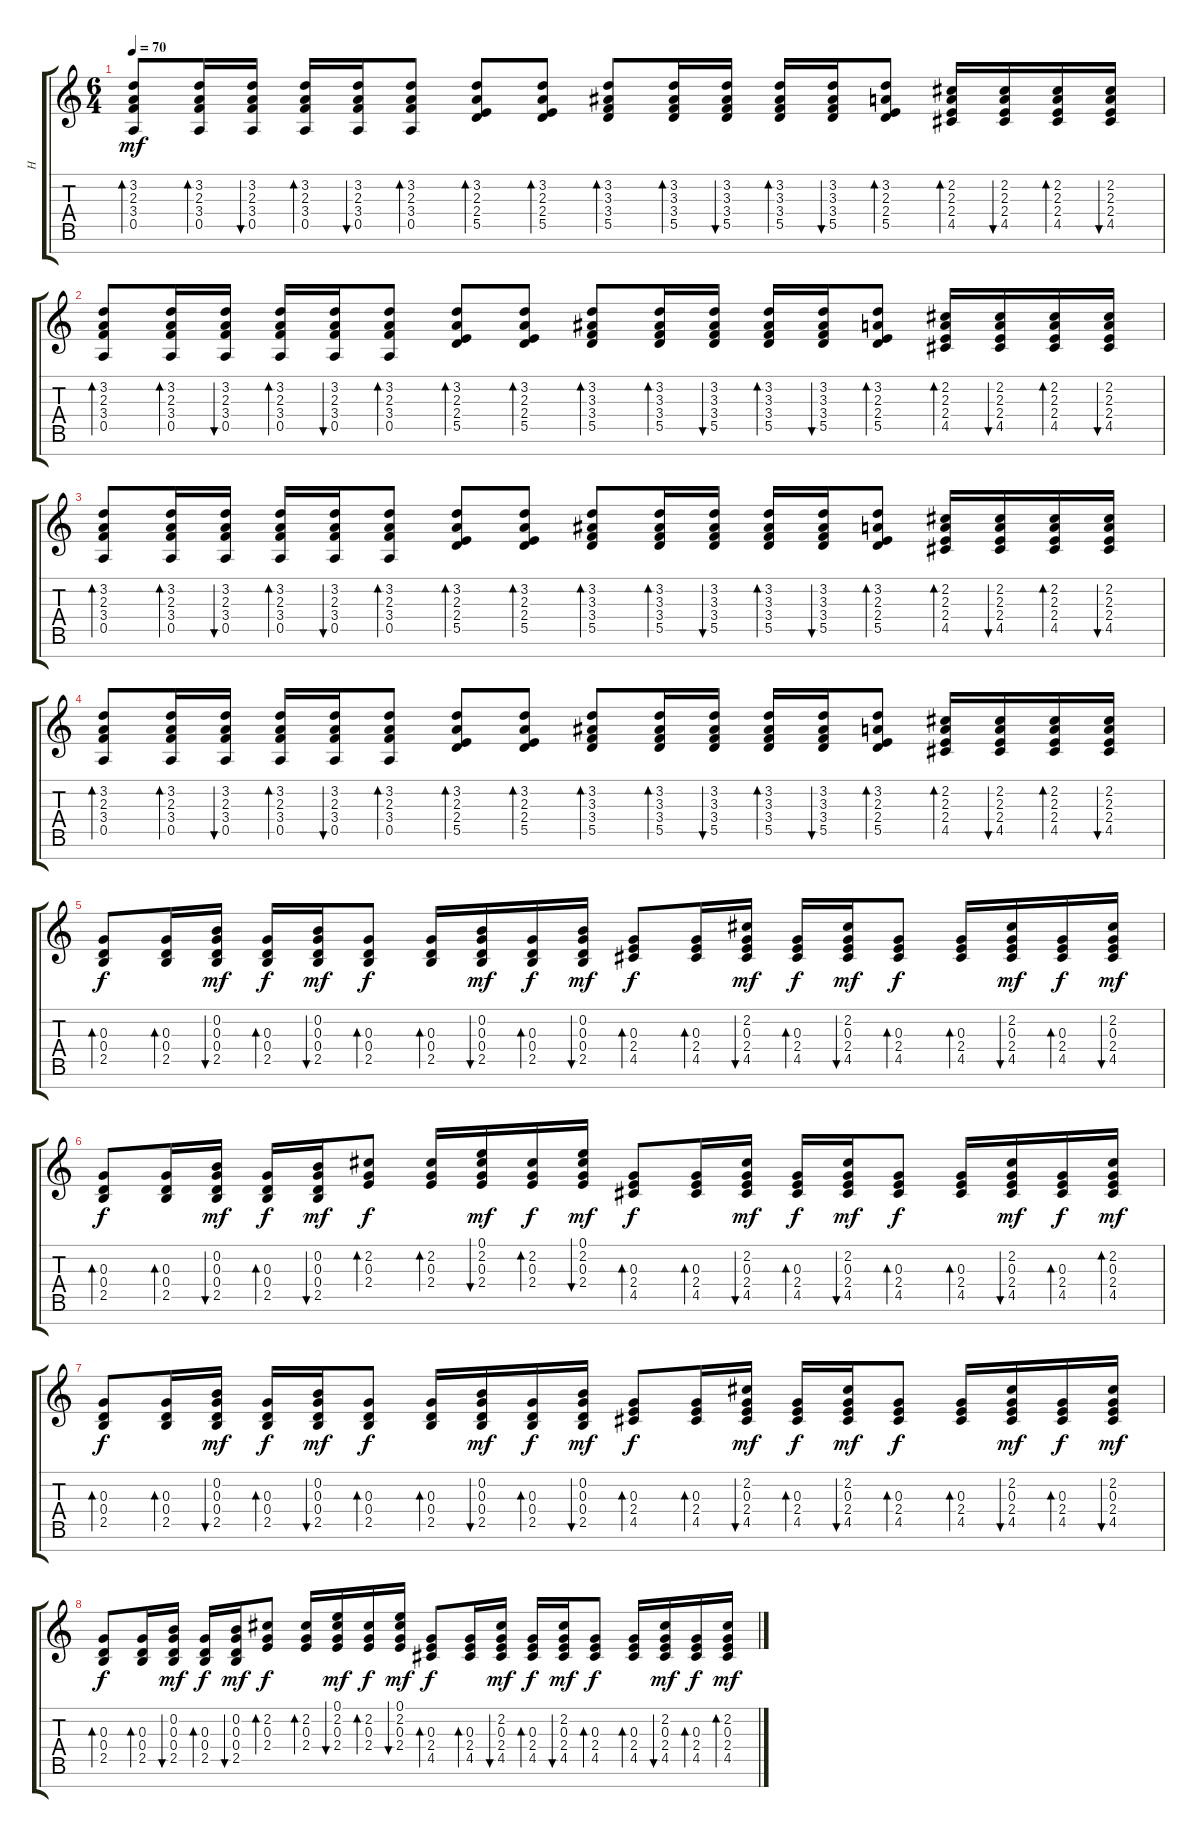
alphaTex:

\track ("H" "H") {instrument distortionguitar}
\staff {score tabs}
\tuning (E4 B3 G3 D3 A2 E2 B1) {hide}
\ts (6 4)
\tempo 70
\clef g2
\ks c
(3.2 2.3 3.4 0.5).8{bd 60 dy mf} (3.2 2.3 3.4 0.5).16{bd 60} (3.2 2.3 3.4 0.5).16{bu 60} (3.2 2.3 3.4 0.5).16{bd 60} (3.2 2.3 3.4 0.5).16{bu 60} (3.2 2.3 3.4 0.5).8{bd 60} (3.2 2.3 2.4 5.5).8{bd 60} (3.2 2.3 2.4 5.5).8{bd 60} (3.2 3.3 3.4 5.5).8{bd 60} (3.2 3.3 3.4 5.5).16{bd 60} (3.2 3.3 3.4 5.5).16{bu 60} (3.2 3.3 3.4 5.5).16{bd 60} (3.2 3.3 3.4 5.5).16{bu 60} (3.2 2.3 2.4 5.5).8{bd 60} (2.2 2.3 2.4 4.5).16{bd 60} (2.2 2.3 2.4 4.5).16{bu 60} (2.2 2.3 2.4 4.5).16{bd 60} (2.2 2.3 2.4 4.5).16{bu 60} |
(3.2 2.3 3.4 0.5).8{bd 60} (3.2 2.3 3.4 0.5).16{bd 60} (3.2 2.3 3.4 0.5).16{bu 60} (3.2 2.3 3.4 0.5).16{bd 60} (3.2 2.3 3.4 0.5).16{bu 60} (3.2 2.3 3.4 0.5).8{bd 60} (3.2 2.3 2.4 5.5).8{bd 60} (3.2 2.3 2.4 5.5).8{bd 60} (3.2 3.3 3.4 5.5).8{bd 60} (3.2 3.3 3.4 5.5).16{bd 60} (3.2 3.3 3.4 5.5).16{bu 60} (3.2 3.3 3.4 5.5).16{bd 60} (3.2 3.3 3.4 5.5).16{bu 60} (3.2 2.3 2.4 5.5).8{bd 60} (2.2 2.3 2.4 4.5).16{bd 60} (2.2 2.3 2.4 4.5).16{bu 60} (2.2 2.3 2.4 4.5).16{bd 60} (2.2 2.3 2.4 4.5).16{bu 60} |
(3.2 2.3 3.4 0.5).8{bd 60} (3.2 2.3 3.4 0.5).16{bd 60} (3.2 2.3 3.4 0.5).16{bu 60} (3.2 2.3 3.4 0.5).16{bd 60} (3.2 2.3 3.4 0.5).16{bu 60} (3.2 2.3 3.4 0.5).8{bd 60} (3.2 2.3 2.4 5.5).8{bd 60} (3.2 2.3 2.4 5.5).8{bd 60} (3.2 3.3 3.4 5.5).8{bd 60} (3.2 3.3 3.4 5.5).16{bd 60} (3.2 3.3 3.4 5.5).16{bu 60} (3.2 3.3 3.4 5.5).16{bd 60} (3.2 3.3 3.4 5.5).16{bu 60} (3.2 2.3 2.4 5.5).8{bd 60} (2.2 2.3 2.4 4.5).16{bd 60} (2.2 2.3 2.4 4.5).16{bu 60} (2.2 2.3 2.4 4.5).16{bd 60} (2.2 2.3 2.4 4.5).16{bu 60} |
(3.2 2.3 3.4 0.5).8{bd 60} (3.2 2.3 3.4 0.5).16{bd 60} (3.2 2.3 3.4 0.5).16{bu 60} (3.2 2.3 3.4 0.5).16{bd 60} (3.2 2.3 3.4 0.5).16{bu 60} (3.2 2.3 3.4 0.5).8{bd 60} (3.2 2.3 2.4 5.5).8{bd 60} (3.2 2.3 2.4 5.5).8{bd 60} (3.2 3.3 3.4 5.5).8{bd 60} (3.2 3.3 3.4 5.5).16{bd 60} (3.2 3.3 3.4 5.5).16{bu 60} (3.2 3.3 3.4 5.5).16{bd 60} (3.2 3.3 3.4 5.5).16{bu 60} (3.2 2.3 2.4 5.5).8{bd 60} (2.2 2.3 2.4 4.5).16{bd 60} (2.2 2.3 2.4 4.5).16{bu 60} (2.2 2.3 2.4 4.5).16{bd 60} (2.2 2.3 2.4 4.5).16{bu 60} |
\section ("" " ")
(0.3 0.4 2.5).8{bd 60 dy f} (0.3 0.4 2.5).16{bd 60} (0.2 0.3 0.4 2.5).16{bu 60 dy mf} (0.3 0.4 2.5).16{bd 60 dy f} (0.2 0.3 0.4 2.5).16{bu 60 dy mf} (0.3 0.4 2.5).8{bd 60 dy f} (0.3 0.4 2.5).16{bd 60} (0.2 0.3 0.4 2.5).16{bu 60 dy mf} (0.3 0.4 2.5).16{bd 60 dy f} (0.2 0.3 0.4 2.5).16{bu 60 dy mf} (0.3 2.4 4.5).8{bd 60 dy f} (0.3 2.4 4.5).16{bd 60} (2.2 0.3 2.4 4.5).16{bu 60 dy mf} (0.3 2.4 4.5).16{bd 60 dy f} (2.2 0.3 2.4 4.5).16{bu 60 dy mf} (0.3 2.4 4.5).8{bd 60 dy f} (0.3 2.4 4.5).16{bd 60} (2.2 0.3 2.4 4.5).16{bu 60 dy mf} (0.3 2.4 4.5).16{bd 60 dy f} (2.2 0.3 2.4 4.5).16{bu 60 dy mf} |
(0.3 0.4 2.5).8{bd 60 dy f} (0.3 0.4 2.5).16{bd 60} (0.2 0.3 0.4 2.5).16{bu 60 dy mf} (0.3 0.4 2.5).16{bd 60 dy f} (0.2 0.3 0.4 2.5).16{bu 60 dy mf} (2.2 0.3 2.4).8{bd 60 dy f} (2.2 0.3 2.4).16{bd 60} (0.1 2.2 0.3 2.4).16{bu 60 dy mf} (2.2 0.3 2.4).16{bd 60 dy f} (0.1 2.2 0.3 2.4).16{bu 60 dy mf} (0.3 2.4 4.5).8{bd 60 dy f} (0.3 2.4 4.5).16{bd 60} (2.2 0.3 2.4 4.5).16{bu 60 dy mf} (0.3 2.4 4.5).16{bd 60 dy f} (2.2 0.3 2.4 4.5).16{bu 60 dy mf} (0.3 2.4 4.5).8{bd 60 dy f} (0.3 2.4 4.5).16{bd 60} (2.2 0.3 2.4 4.5).16{bu 60 dy mf} (0.3 2.4 4.5).16{bd 60 dy f} (2.2 0.3 2.4 4.5).16{bd 60 dy mf} |
(0.3 0.4 2.5).8{bd 60 dy f} (0.3 0.4 2.5).16{bd 60} (0.2 0.3 0.4 2.5).16{bu 60 dy mf} (0.3 0.4 2.5).16{bd 60 dy f} (0.2 0.3 0.4 2.5).16{bu 60 dy mf} (0.3 0.4 2.5).8{bd 60 dy f} (0.3 0.4 2.5).16{bd 60} (0.2 0.3 0.4 2.5).16{bu 60 dy mf} (0.3 0.4 2.5).16{bd 60 dy f} (0.2 0.3 0.4 2.5).16{bu 60 dy mf} (0.3 2.4 4.5).8{bd 60 dy f} (0.3 2.4 4.5).16{bd 60} (2.2 0.3 2.4 4.5).16{bu 60 dy mf} (0.3 2.4 4.5).16{bd 60 dy f} (2.2 0.3 2.4 4.5).16{bu 60 dy mf} (0.3 2.4 4.5).8{bd 60 dy f} (0.3 2.4 4.5).16{bd 60} (2.2 0.3 2.4 4.5).16{bu 60 dy mf} (0.3 2.4 4.5).16{bd 60 dy f} (2.2 0.3 2.4 4.5).16{bu 60 dy mf} |
(0.3 0.4 2.5).8{bd 60 dy f} (0.3 0.4 2.5).16{bd 60} (0.2 0.3 0.4 2.5).16{bu 60 dy mf} (0.3 0.4 2.5).16{bd 60 dy f} (0.2 0.3 0.4 2.5).16{bu 60 dy mf} (2.2 0.3 2.4).8{bd 60 dy f} (2.2 0.3 2.4).16{bd 60} (0.1 2.2 0.3 2.4).16{bu 60 dy mf} (2.2 0.3 2.4).16{bd 60 dy f} (0.1 2.2 0.3 2.4).16{bu 60 dy mf} (0.3 2.4 4.5).8{bd 60 dy f} (0.3 2.4 4.5).16{bd 60} (2.2 0.3 2.4 4.5).16{bu 60 dy mf} (0.3 2.4 4.5).16{bd 60 dy f} (2.2 0.3 2.4 4.5).16{bu 60 dy mf} (0.3 2.4 4.5).8{bd 60 dy f} (0.3 2.4 4.5).16{bd 60} (2.2 0.3 2.4 4.5).16{bu 60 dy mf} (0.3 2.4 4.5).16{bd 60 dy f} (2.2 0.3 2.4 4.5).16{bd 60 dy mf}
